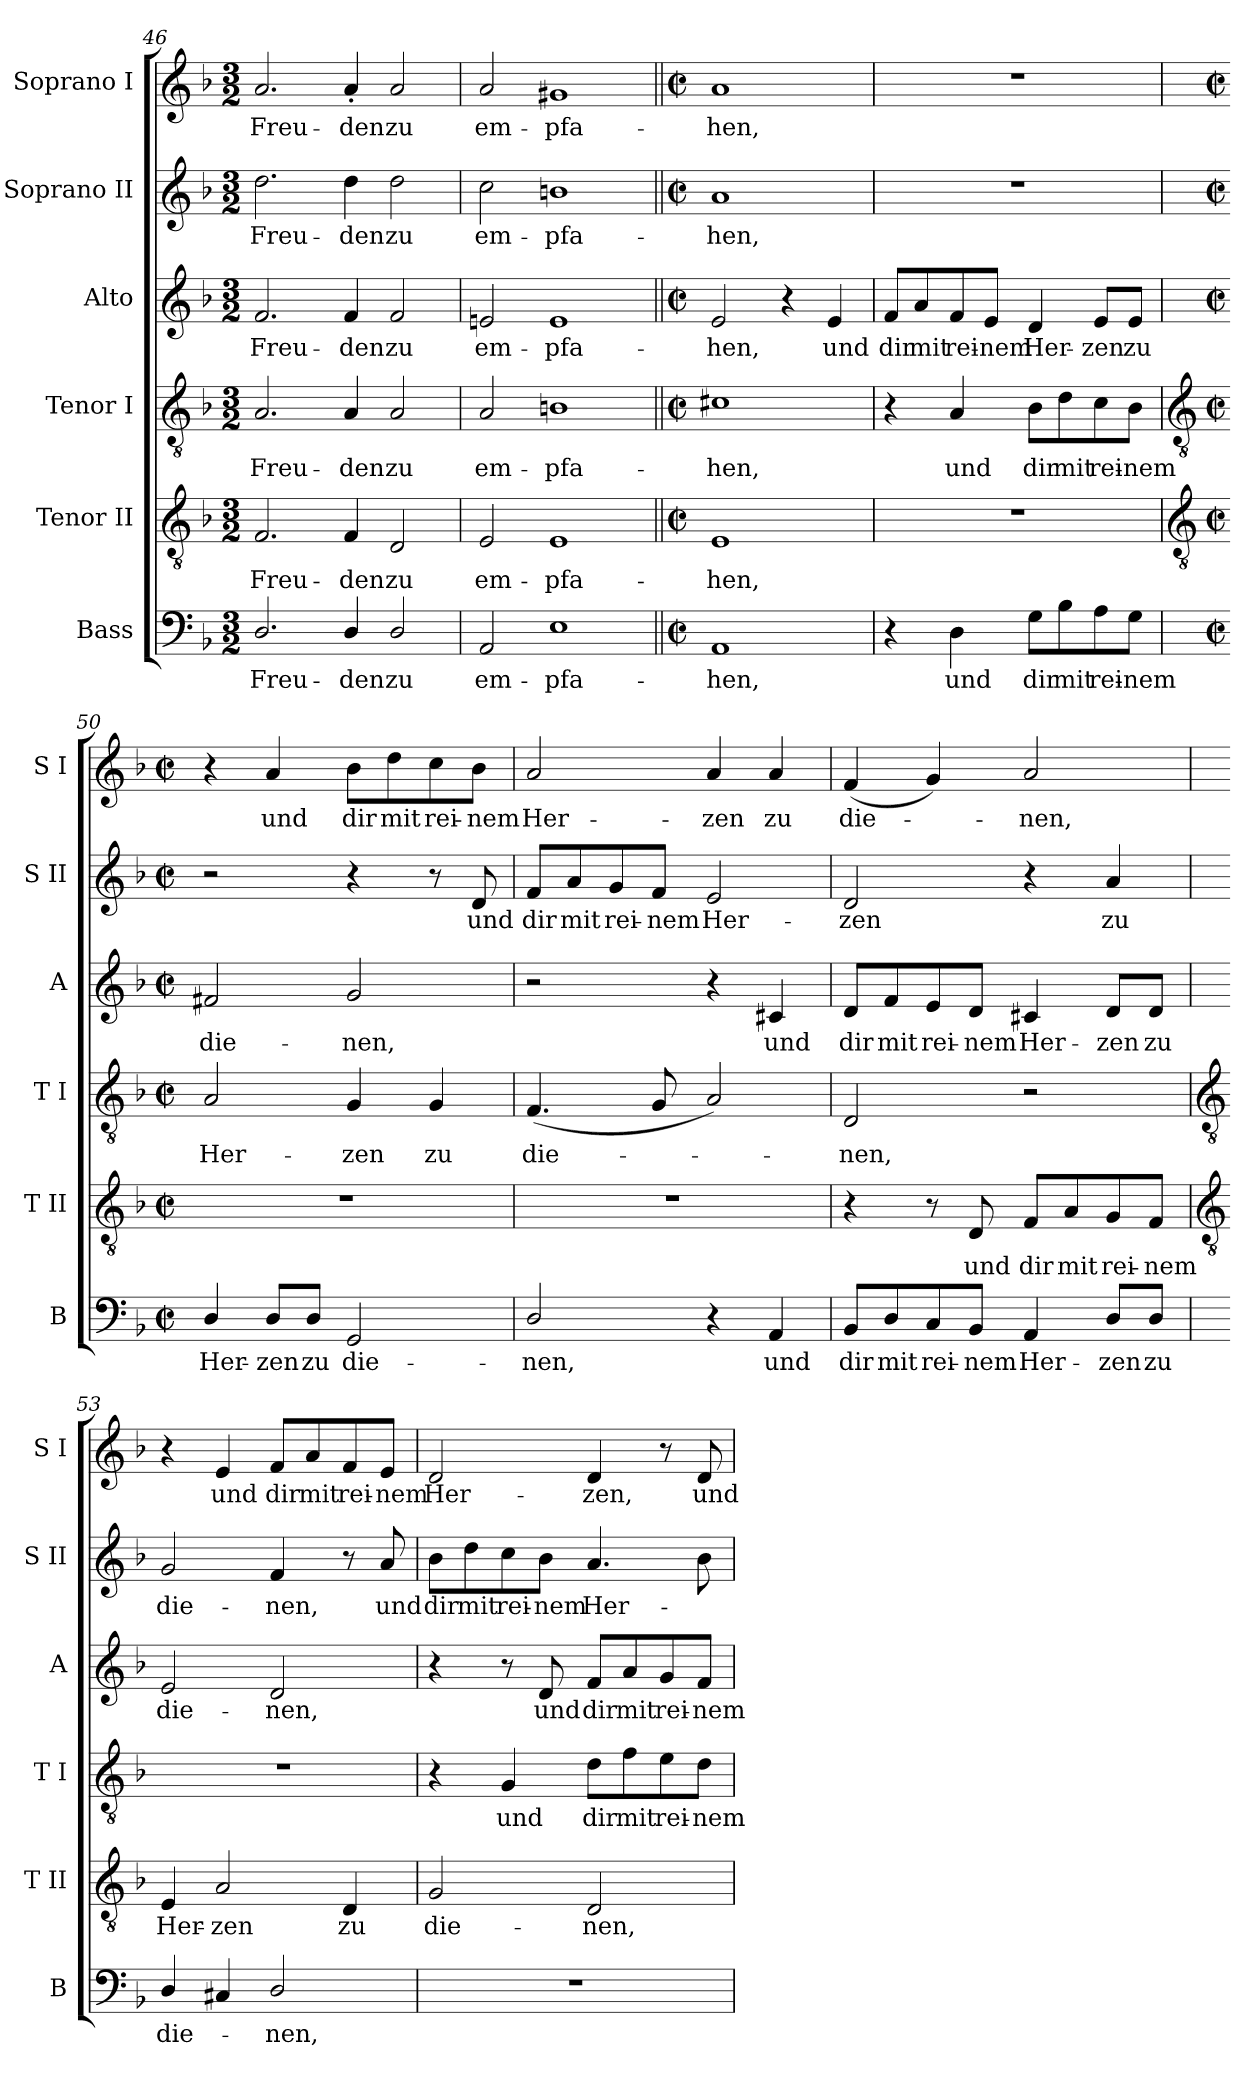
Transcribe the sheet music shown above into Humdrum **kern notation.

**kern	**text	**kern	**text	**kern	**text	**kern	**text	**kern	**text	**kern	**text
*part6	*part6	*part5	*part5	*part4	*part4	*part3	*part3	*part2	*part2	*part1	*part1
*staff6	*staff6	*staff5	*staff5	*staff4	*staff4	*staff3	*staff3	*staff2	*staff2	*staff1	*staff1
*I"Bass	*	*I"Tenor II	*	*I"Tenor I	*	*I"Alto	*	*I"Soprano II	*	*I"Soprano I	*
*I'B	*	*I'T II	*	*I'T I	*	*I'A	*	*I'S II	*	*I'S I	*
*clefF4	*	*clefGv2	*	*clefGv2	*	*clefG2	*	*clefG2	*	*clefG2	*
*k[b-]	*	*k[b-]	*	*k[b-]	*	*k[b-]	*	*k[b-]	*	*k[b-]	*
*F:	*	*F:	*	*F:	*	*F:	*	*F:	*	*F:	*
*M3/2	*	*M3/2	*	*M3/2	*	*M3/2	*	*M3/2	*	*M3/2	*
=46	=46	=46	=46	=46	=46	=46	=46	=46	=46	=46	=46
!	!LO:LY:b	!	!LO:LY:b	!	!LO:LY:b	!	!LO:LY:b	!	!LO:LY:b	!	!LO:LY:b
2.D/	Freu-	2.F	Freu-	2.A	Freu-	2.f	Freu-	2.dd	Freu-	2.a	Freu-
!	!LO:LY:b	!	!LO:LY:b	!	!LO:LY:b	!	!LO:LY:b	!	!LO:LY:b	!	!LO:LY:b
4D/	-den	4F	-den	4A	-den	4f	-den	4dd	-den	4a'	-den
!	!LO:LY:b	!	!LO:LY:b	!	!LO:LY:b	!	!LO:LY:b	!	!LO:LY:b	!	!LO:LY:b
2D/	zu	2D	zu	2A	zu	2f	zu	2dd	zu	2a	zu
=47	=47	=47	=47	=47	=47	=47	=47	=47	=47	=47	=47
!	!LO:LY:b	!	!LO:LY:b	!	!LO:LY:b	!	!LO:LY:b	!	!LO:LY:b	!	!LO:LY:b
2AA	em-	2E	em-	2A	em-	2en	em-	2cc	em-	2a	em-
!	!LO:LY:b	!	!LO:LY:b	!	!LO:LY:b	!	!LO:LY:b	!	!LO:LY:b	!	!LO:LY:b
1E	-pfa-	1E	-pfa-	1Bn	-pfa-	1e	-pfa-	1bn	-pfa-	1g#X	-pfa-
=48||	=48||	=48||	=48||	=48||	=48||	=48||	=48||	=48||	=48||	=48||	=48||
*M2/2	*	*M2/2	*	*M2/2	*	*M2/2	*	*M2/2	*	*M2/2	*
*met(c|)	*	*met(c|)	*	*met(c|)	*	*met(c|)	*	*met(c|)	*	*met(c|)	*
!	!LO:LY:b	!	!LO:LY:b	!	!LO:LY:b	!	!LO:LY:b	!	!LO:LY:b	!	!LO:LY:b
1AA	-hen,	1E	-hen,	1c#X	-hen,	2e	-hen,	1a	-hen,	1a	-hen,
.	.	.	.	.	.	4r	.	.	.	.	.
!	!	!	!	!	!	!	!LO:LY:b	!	!	!	!
.	.	.	.	.	.	4e	und	.	.	.	.
=49	=49	=49	=49	=49	=49	=49	=49	=49	=49	=49	=49
!	!	!	!	!	!	!	!LO:LY:b	!	!	!	!
4r	.	1r	.	4r	.	8f/L	dir	1r	.	1r	.
!	!	!	!	!	!	!	!LO:LY:b	!	!	!	!
.	.	.	.	.	.	8a/	mit	.	.	.	.
!	!LO:LY:b	!	!	!	!LO:LY:b	!	!LO:LY:b	!	!	!	!
4D	und	.	.	4A	und	8f/	rei-	.	.	.	.
!	!	!	!	!	!	!	!LO:LY:b	!	!	!	!
.	.	.	.	.	.	8e/J	-nem	.	.	.	.
!	!LO:LY:b	!	!	!	!LO:LY:b	!	!LO:LY:b	!	!	!	!
8G\L	dir	.	.	8B-\L	dir	4d	Her-	.	.	.	.
!	!LO:LY:b	!	!	!	!LO:LY:b	!	!	!	!	!	!
8B-\	mit	.	.	8d\	mit	.	.	.	.	.	.
!	!LO:LY:b	!	!	!	!LO:LY:b	!	!LO:LY:b	!	!	!	!
8A\	rei-	.	.	8c\	rei-	8e/L	-zen	.	.	.	.
!	!LO:LY:b	!	!	!	!LO:LY:b	!	!LO:LY:b	!	!	!	!
8G\J	-nem	.	.	8B-\J	-nem	8e/J	zu	.	.	.	.
!!LO:LB:g=z
=50	=50	=50	=50	=50	=50	=50	=50	=50	=50	=50	=50
*	*	*clefGv2	*	*clefGv2	*	*	*	*	*	*	*
*M2/2	*	*M2/2	*	*M2/2	*	*M2/2	*	*M2/2	*	*M2/2	*
*met(c|)	*	*met(c|)	*	*met(c|)	*	*met(c|)	*	*met(c|)	*	*met(c|)	*
!	!LO:LY:b	!	!	!	!LO:LY:b	!	!LO:LY:b	!	!	!	!
4D/	Her-	1r	.	2A	Her-	2f#X	die-	2r	.	4r	.
!	!LO:LY:b	!	!	!	!	!	!	!	!	!	!LO:LY:b
8D/L	-zen	.	.	.	.	.	.	.	.	4a	und
!	!LO:LY:b	!	!	!	!	!	!	!	!	!	!
8D/J	zu	.	.	.	.	.	.	.	.	.	.
!	!LO:LY:b	!	!	!	!LO:LY:b	!	!LO:LY:b	!	!	!	!LO:LY:b
2GG	die-	.	.	4G	-zen	2g	-nen,	4r	.	8b-\L	dir
!	!	!	!	!	!	!	!	!	!	!	!LO:LY:b
.	.	.	.	.	.	.	.	.	.	8dd\	mit
!	!	!	!	!	!LO:LY:b	!	!	!	!	!	!LO:LY:b
.	.	.	.	4G	zu	.	.	8r	.	8cc\	rei-
!	!	!	!	!	!	!	!	!	!LO:LY:b	!	!LO:LY:b
.	.	.	.	.	.	.	.	8d	und	8b-\J	-nem
=51	=51	=51	=51	=51	=51	=51	=51	=51	=51	=51	=51
!	!LO:LY:b	!	!	!	!LO:LY:b	!	!	!	!LO:LY:b	!	!LO:LY:b
2D/	-nen,	1r	.	(<4.F	die-	2r	.	8f/L	dir	2a	Her-
!	!	!	!	!	!	!	!	!	!LO:LY:b	!	!
.	.	.	.	.	.	.	.	8a/	mit	.	.
!	!	!	!	!	!	!	!	!	!LO:LY:b	!	!
.	.	.	.	.	.	.	.	8g/	rei-	.	.
!	!	!	!	!	!	!	!	!	!LO:LY:b	!	!
.	.	.	.	8G	.	.	.	8f/J	-nem	.	.
!	!	!	!	!	!	!	!	!	!LO:LY:b	!	!LO:LY:b
4r	.	.	.	2A)	.	4r	.	2e	Her-	4a	-zen
!	!LO:LY:b	!	!	!	!	!	!LO:LY:b	!	!	!	!LO:LY:b
4AA	und	.	.	.	.	4c#X	und	.	.	4a	zu
=52	=52	=52	=52	=52	=52	=52	=52	=52	=52	=52	=52
!	!LO:LY:b	!	!	!	!LO:LY:b	!	!LO:LY:b	!	!LO:LY:b	!	!LO:LY:b
8BB-/L	dir	4r	.	2D	nen,	8d/L	dir	2d	-zen	(<4f	die-
!	!LO:LY:b	!	!	!	!	!	!LO:LY:b	!	!	!	!
8D/	mit	.	.	.	.	8f/	mit	.	.	.	.
!	!LO:LY:b	!	!	!	!	!	!LO:LY:b	!	!	!	!
8C/	rei-	8r	.	.	.	8e/	rei-	.	.	4g)	.
!	!LO:LY:b	!	!LO:LY:b	!	!	!	!LO:LY:b	!	!	!	!
8BB-/J	-nem	8D	und	.	.	8d/J	-nem	.	.	.	.
!	!LO:LY:b	!	!LO:LY:b	!	!	!	!LO:LY:b	!	!	!	!LO:LY:b
4AA	Her-	8F/L	dir	2r	.	4c#X	Her-	4r	.	2a	nen,
!	!	!	!LO:LY:b	!	!	!	!	!	!	!	!
.	.	8A/	mit	.	.	.	.	.	.	.	.
!	!LO:LY:b	!	!LO:LY:b	!	!	!	!LO:LY:b	!	!LO:LY:b	!	!
8D/L	-zen	8G/	rei-	.	.	8d/L	-zen	4a	zu	.	.
!	!LO:LY:b	!	!LO:LY:b	!	!	!	!LO:LY:b	!	!	!	!
8D/J	zu	8F/J	-nem	.	.	8d/J	zu	.	.	.	.
!!LO:LB:g=z
=53	=53	=53	=53	=53	=53	=53	=53	=53	=53	=53	=53
*	*	*clefGv2	*	*clefGv2	*	*	*	*	*	*	*
!	!LO:LY:b	!	!LO:LY:b	!	!	!	!LO:LY:b	!	!LO:LY:b	!	!
4D/	die-	4E	Her-	1r	.	2e	die-	2g	die-	4r	.
!	!	!	!LO:LY:b	!	!	!	!	!	!	!	!LO:LY:b
4C#X	.	2A	-zen	.	.	.	.	.	.	4e	und
!	!LO:LY:b	!	!	!	!	!	!LO:LY:b	!	!LO:LY:b	!	!LO:LY:b
2D/	nen,	.	.	.	.	2d	-nen,	4f	-nen,	8f/L	dir
!	!	!	!	!	!	!	!	!	!	!	!LO:LY:b
.	.	.	.	.	.	.	.	.	.	8a/	mit
!	!	!	!LO:LY:b	!	!	!	!	!	!	!	!LO:LY:b
.	.	4D	zu	.	.	.	.	8r	.	8f/	rei-
!	!	!	!	!	!	!	!	!	!LO:LY:b	!	!LO:LY:b
.	.	.	.	.	.	.	.	8a	und	8e/J	-nem
=54	=54	=54	=54	=54	=54	=54	=54	=54	=54	=54	=54
!	!	!	!LO:LY:b	!	!	!	!	!	!LO:LY:b	!	!LO:LY:b
1r	.	2G	die-	4r	.	4r	.	8b-\L	dir	2d	Her-
!	!	!	!	!	!	!	!	!	!LO:LY:b	!	!
.	.	.	.	.	.	.	.	8dd\	mit	.	.
!	!	!	!	!	!LO:LY:b	!	!	!	!LO:LY:b	!	!
.	.	.	.	4G	und	8r	.	8cc\	rei-	.	.
!	!	!	!	!	!	!	!LO:LY:b	!	!LO:LY:b	!	!
.	.	.	.	.	.	8d	und	8b-\J	-nem	.	.
!	!	!	!LO:LY:b	!	!LO:LY:b	!	!LO:LY:b	!	!LO:LY:b	!	!LO:LY:b
.	.	2D	-nen,	8d\L	dir	8f/L	dir	4.a	Her-	4d	-zen,
!	!	!	!	!	!LO:LY:b	!	!LO:LY:b	!	!	!	!
.	.	.	.	8f\	mit	8a/	mit	.	.	.	.
!	!	!	!	!	!LO:LY:b	!	!LO:LY:b	!	!	!	!
.	.	.	.	8e\	rei-	8g/	rei-	.	.	8r	.
!	!	!	!	!	!LO:LY:b	!	!LO:LY:b	!	!	!	!LO:LY:b
.	.	.	.	8d\J	-nem	8f/J	-nem	8b-	.	8d	und
=	=	=	=	=	=	=	=	=	=	=	=
*-	*-	*-	*-	*-	*-	*-	*-	*-	*-	*-	*-
